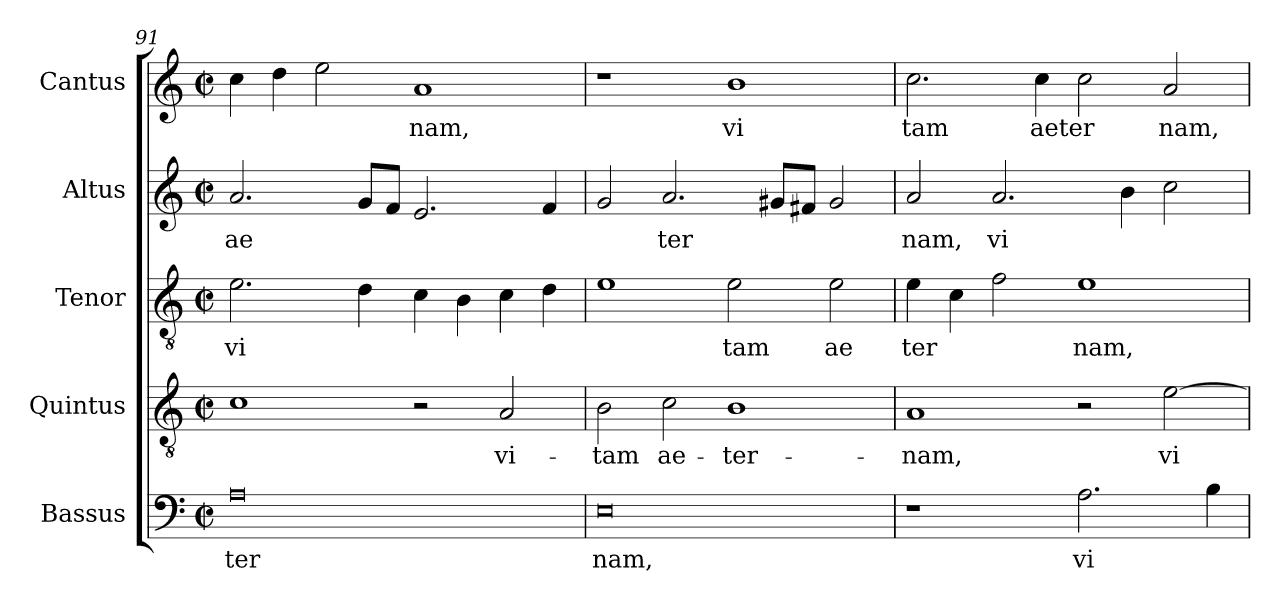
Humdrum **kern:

**kern	**text	**kern	**text	**kern	**text	**kern	**text	**kern	**text
*part5	*part5	*part4	*part4	*part3	*part3	*part2	*part2	*part1	*part1
*staff5	*staff5	*staff4	*staff4	*staff3	*staff3	*staff2	*staff2	*staff1	*staff1
*I"Bassus	*	*I"Quintus	*	*I"Tenor	*	*I"Altus	*	*I"Cantus	*
*clefF4	*	*clefGv2	*	*clefGv2	*	*clefG2	*	*clefG2	*
*k[]	*	*k[]	*	*k[]	*	*k[]	*	*k[]	*
*C:	*	*C:	*	*C:	*	*C:	*	*C:	*
*M2/2	*	*M2/2	*	*M2/2	*	*M2/2	*	*M2/2	*
*met(c|)	*	*met(c|)	*	*met(c|)	*	*met(c|)	*	*met(c|)	*
=91	=91	=91	=91	=91	=91	=91	=91	=91	=91
!	!LO:LY:b:cj	!	!LO:LY:b:cj	!	!LO:LY:b	!	!LO:LY:b:cj	!	!LO:LY:b:cj
0A	ter	1c	.	2.e\	vi	2.a/	ae	4cc\	--
!	!	!	!	!	!	!	!	!	!LO:LY:b:cj
.	.	.	.	.	.	.	.	4dd\	--
!	!	!	!	!	!	!	!	!	!LO:LY:b:cj
.	.	.	.	.	.	.	.	2ee\	--
!	!	!	!	!	!LO:LY:b	!	!LO:LY:b:cj	!	!
.	.	.	.	4d\	.	8g/L	.	.	.
!	!	!	!	!	!	!	!LO:LY:b:cj	!	!
.	.	.	.	.	.	8f/J	.	.	.
!	!	!	!	!	!LO:LY:b	!	!LO:LY:b:cj	!	!LO:LY:b:cj
.	.	2r	.	4c\	.	2.e/	.	1a	-nam,
!	!	!	!	!	!LO:LY:b	!	!	!	!
.	.	.	.	4B\	.	.	.	.	.
!	!	!	!LO:LY:b:cj	!	!LO:LY:b	!	!	!	!
.	.	2A/	vi-	4c\	.	.	.	.	.
!	!	!	!	!	!LO:LY:b	!	!LO:LY:b:cj	!	!
.	.	.	.	4d\	.	4f/	.	.	.
=92	=92	=92	=92	=92	=92	=92	=92	=92	=92
!	!LO:LY:b:cj	!	!LO:LY:b:cj	!	!LO:LY:b	!	!LO:LY:b:cj	!	!
0E	nam,	2B\	-tam	1e	.	2g/	.	1r	.
!	!	!	!LO:LY:b:cj	!	!	!	!LO:LY:b:cj	!	!
.	.	2c\	ae-	.	.	2.a/	ter	.	.
!	!	!	!LO:LY:b:cj	!	!LO:LY:b	!	!	!	!LO:LY:b:cj
.	.	1B	-ter-	2e\	tam	.	.	1b	vi
!	!	!	!	!	!	!	!LO:LY:b:cj	!	!
.	.	.	.	.	.	8g#/L	.	.	.
!	!	!	!	!	!	!	!LO:LY:b:cj	!	!
.	.	.	.	.	.	8f#/J	.	.	.
!	!	!	!	!	!LO:LY:b	!	!LO:LY:b:cj	!	!
.	.	.	.	2e\	ae	2g#/	.	.	.
=93	=93	=93	=93	=93	=93	=93	=93	=93	=93
!	!	!	!LO:LY:b:cj	!	!LO:LY:b	!	!LO:LY:b:cj	!	!LO:LY:b:cj
1r	.	1A	-nam,	4e\	ter	2a/	nam,	2.cc\	tam
!	!	!	!	!	!LO:LY:b	!	!	!	!
.	.	.	.	4c\	.	.	.	.	.
!	!	!	!	!	!LO:LY:b	!	!LO:LY:b:cj	!	!
.	.	.	.	2f\	.	2.a/	vi	.	.
!	!	!	!	!	!	!	!	!	!LO:LY:b:cj
.	.	.	.	.	.	.	.	4cc\	aeter
!	!LO:LY:b:cj	!	!	!	!LO:LY:b	!	!	!	!LO:LY:b:cj
2.A\	vi	2r	.	1e	nam,	.	.	2cc\	.
!	!	!	!	!	!	!	!LO:LY:b:cj	!	!
.	.	.	.	.	.	4b\	.	.	.
!	!	!	!LO:LY:b:cj	!	!	!	!LO:LY:b:cj	!	!LO:LY:b:cj
.	.	[<2e\	vi-	.	.	2cc\	.	2a/	nam,
!	!LO:LY:b:cj	!	!	!	!	!	!	!	!
4B\	.	.	.	.	.	.	.	.	.
=	=	=	=	=	=	=	=	=	=
*-	*-	*-	*-	*-	*-	*-	*-	*-	*-
